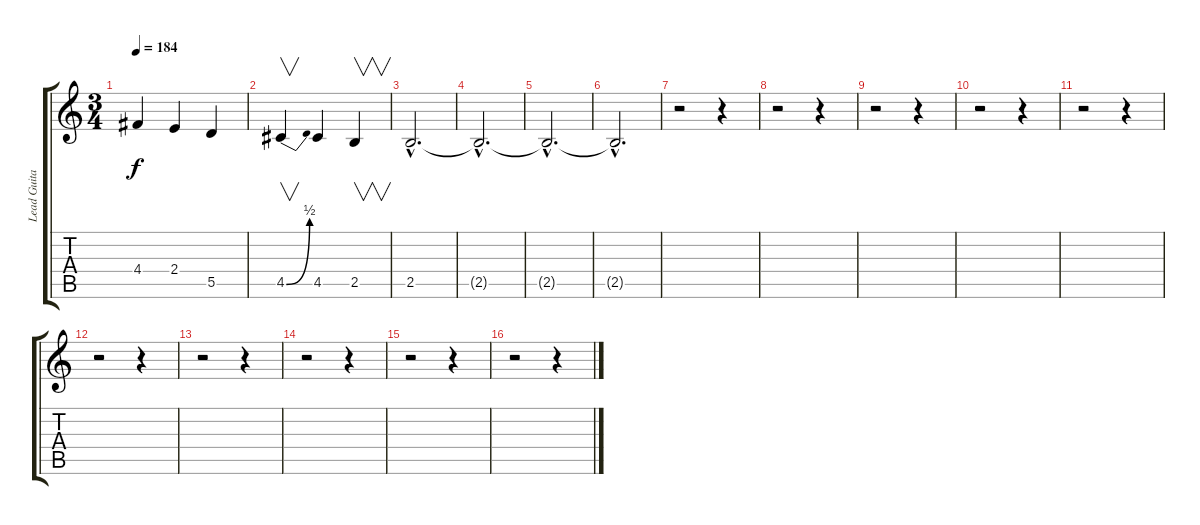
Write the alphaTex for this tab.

\track ("Lead Guitar II" "Lead Guita") {instrument distortionguitar}
\staff {score tabs}
\tuning (E4 B3 G3 D3 A2 E2) {hide}
\ts (3 4)
\tempo 184
\clef g2
\ks c
4.4.4{dy f} 2.4.4 5.5.4 |
4.5{be (bend 0 0 60 2)}.4{v} 4.5.4 2.5.4{v} |
2.5{hac}.2{d} |
2.5{hac t}.2{d volume 0} |
2.5{hac t}.2{d} |
2.5{hac t}.2{d} |
r.2 r.4 |
r.2 r.4 |
r.2 r.4 |
r.2 r.4 |
r.2 r.4 |
r.2 r.4 |
r.2 r.4 |
r.2 r.4 |
r.2 r.4 |
r.2 r.4
